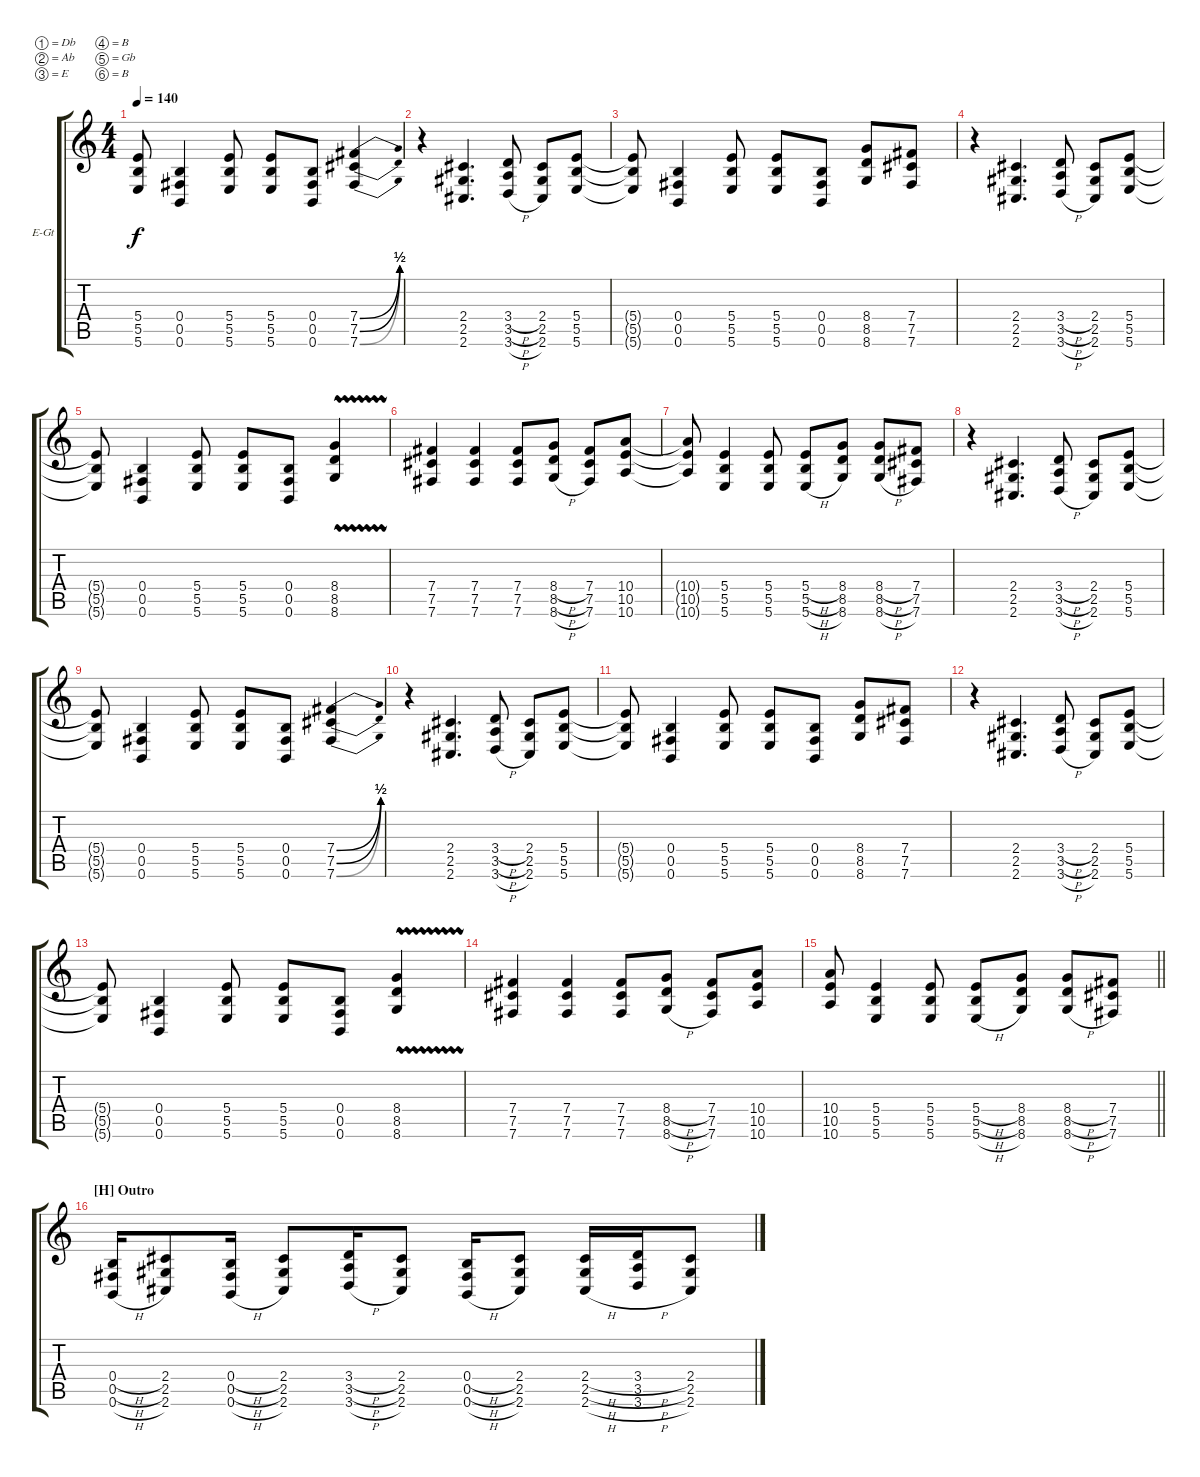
\bracketExtendMode groupsimilarinstruments
\firstSystemTrackNameOrientation horizontal
\otherSystemsTrackNameOrientation horizontal
\track ("Guitar 01" "E-Gt") {instrument overdrivenguitar}
\staff {score tabs}
\tuning (Db4 Ab3 E3 B2 Gb2 B1)
\ts (4 4)
\tempo 140
\clef g2
\ks c
(5.4{t} 5.5{t} 5.6{t}).8{dy f} (0.4 0.5 0.6).4 (5.4 5.5 5.6).8 (5.4 5.5 5.6).8 (0.4 0.5 0.6).8 (7.4{be (bend 0 0 60 2)} 7.5{be (bend 0 0 60 2)} 7.6{be (bend 0 0 60 2)}).4 |
r.4 (2.4 2.5 2.6).4{d} (3.4{h} 3.5{h} 3.6{h}).8 (2.4 2.5 2.6).8 (5.4 5.5 5.6).8 |
(5.4{t} 5.5{t} 5.6{t}).8 (0.4 0.5 0.6).4 (5.4 5.5 5.6).8 (5.4 5.5 5.6).8 (0.4 0.5 0.6).8 (8.4 8.5 8.6).8 (7.4 7.5 7.6).8 |
r.4 (2.4 2.5 2.6).4{d} (3.4{h} 3.5{h} 3.6{h}).8 (2.4 2.5 2.6).8 (5.4 5.5 5.6).8 |
(5.4{t} 5.5{t} 5.6{t}).8 (0.4 0.5 0.6).4 (5.4 5.5 5.6).8 (5.4 5.5 5.6).8 (0.4 0.5 0.6).8 (8.4{vw} 8.5{vw} 8.6{vw}).4 |
(7.4 7.5 7.6).4 (7.4 7.5 7.6).4 (7.4 7.5 7.6).8 (8.4{h} 8.5{h} 8.6{h}).8 (7.4 7.5 7.6).8 (10.4 10.5 10.6).8 |
(10.4{t} 10.5{t} 10.6{t}).8 (5.4 5.5 5.6).4 (5.4 5.5 5.6).8 (5.4{h} 5.5{h} 5.6{h}).8 (8.4 8.5 8.6).8 (8.4{h} 8.5{h} 8.6{h}).8 (7.4 7.5 7.6).8 |
r.4 (2.4 2.5 2.6).4{d} (3.4{h} 3.5{h} 3.6{h}).8 (2.4 2.5 2.6).8 (5.4 5.5 5.6).8 |
(5.4{t} 5.5{t} 5.6{t}).8 (0.4 0.5 0.6).4 (5.4 5.5 5.6).8 (5.4 5.5 5.6).8 (0.4 0.5 0.6).8 (7.4{be (bend 0 0 60 2)} 7.5{be (bend 0 0 60 2)} 7.6{be (bend 0 0 60 2)}).4 |
r.4 (2.4 2.5 2.6).4{d} (3.4{h} 3.5{h} 3.6{h}).8 (2.4 2.5 2.6).8 (5.4 5.5 5.6).8 |
(5.4{t} 5.5{t} 5.6{t}).8 (0.4 0.5 0.6).4 (5.4 5.5 5.6).8 (5.4 5.5 5.6).8 (0.4 0.5 0.6).8 (8.4 8.5 8.6).8 (7.4 7.5 7.6).8 |
r.4 (2.4 2.5 2.6).4{d} (3.4{h} 3.5{h} 3.6{h}).8 (2.4 2.5 2.6).8 (5.4 5.5 5.6).8 |
(5.4{t} 5.5{t} 5.6{t}).8 (0.4 0.5 0.6).4 (5.4 5.5 5.6).8 (5.4 5.5 5.6).8 (0.4 0.5 0.6).8 (8.4{vw} 8.5{vw} 8.6{vw}).4 |
(7.4 7.5 7.6).4 (7.4 7.5 7.6).4 (7.4 7.5 7.6).8 (8.4{h} 8.5{h} 8.6{h}).8 (7.4 7.5 7.6).8 (10.4 10.5 10.6).8 |
\barLineRight lightlight
(10.4 10.5 10.6).8 (5.4 5.5 5.6).4 (5.4 5.5 5.6).8 (5.4{h} 5.5{h} 5.6{h}).8 (8.4 8.5 8.6).8 (8.4{h} 8.5{h} 8.6{h}).8 (7.4 7.5 7.6).8 |
\section ("H" "Outro")
(0.4{h} 0.5{h} 0.6{h}).16 (2.4 2.5 2.6).8 (0.4{h} 0.5{h} 0.6{h}).16 (2.4 2.5 2.6).8 (3.4{h} 3.5{h} 3.6{h}).16 (2.4 2.5 2.6).8 (0.4{h} 0.5{h} 0.6{h}).16 (2.4 2.5 2.6).8 (2.4{h} 2.5{h} 2.6{h}).16 (3.4{h} 3.5{h} 3.6{h}).16 (2.4 2.5 2.6).8
